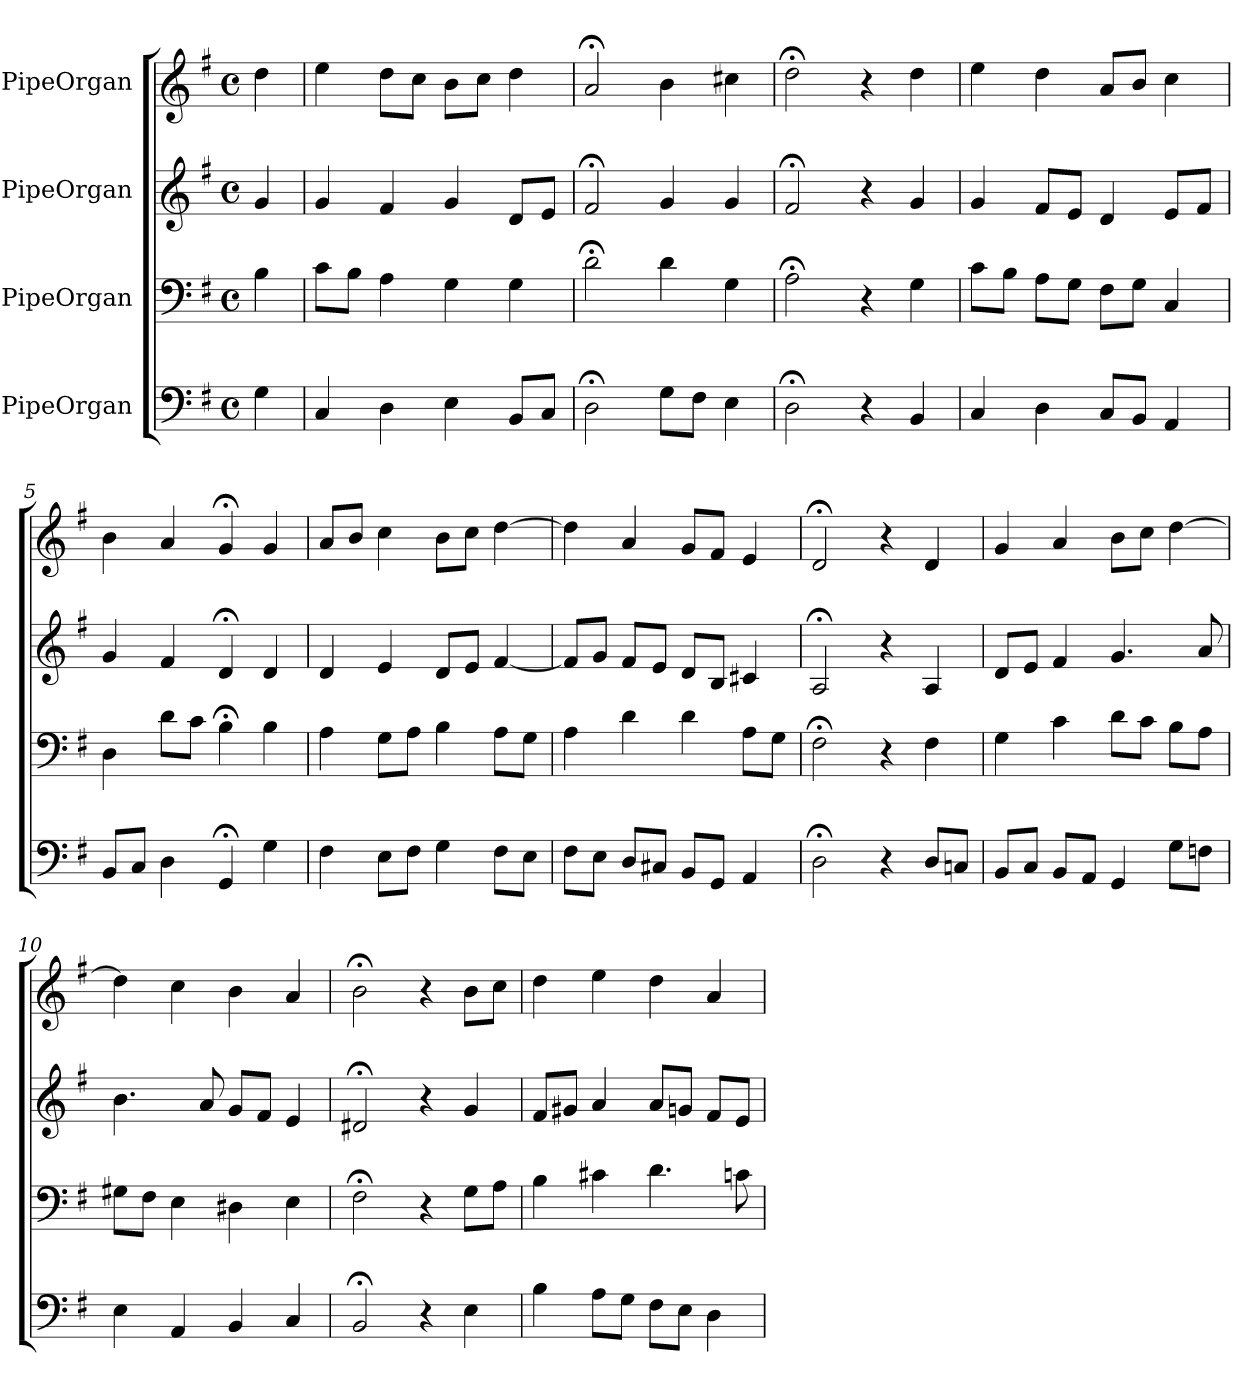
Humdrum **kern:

**kern	**kern	**kern	**kern
*part4	*part3	*part2	*part1
*staff4	*staff3	*staff2	*staff1
*I"PipeOrgan	*I"PipeOrgan	*I"PipeOrgan	*I"PipeOrgan
*clefF4	*clefF4	*clefG2	*clefG2
*k[f#]	*k[f#]	*k[f#]	*k[f#]
*G:	*G:	*G:	*G:
*M4/4	*M4/4	*M4/4	*M4/4
*met(c)	*met(c)	*met(c)	*met(c)
*MM60	*MM60	*MM60	*MM60
=	=	=	=
4G	4B	4g	4dd
=1	=1	=1	=1
4C	8c\L	4g	4ee
.	8B\J	.	.
4D	4A	4f#	8dd\L
.	.	.	8cc\J
4E	4G	4g	8b\L
.	.	.	8cc\J
8BB/L	4G	8d/L	4dd
8C/J	.	8e/J	.
=2	=2	=2	=2
2D;<	2d;<	2f#;<	2a;<
8G\L	4d	4g	4b
8F#\J	.	.	.
4E	4G	4g	4cc#X
=3	=3	=3	=3
2D;<	2A;<	2f#;<	2dd;<
4r	4r	4r	4r
4BB	4G	4g	4dd
=4	=4	=4	=4
4C	8c\L	4g	4ee
.	8B\J	.	.
4D	8A\L	8f#/L	4dd
.	8G\J	8e/J	.
8C/L	8F#\L	4d	8a/L
8BB/J	8G\J	.	8b/J
4AA	4C	8e/L	4cc
.	.	8f#/J	.
=5	=5	=5	=5
8BB/L	4D	4g	4b
8C/J	.	.	.
4D	8d\L	4f#	4a
.	8c\J	.	.
4GG;<	4B;<	4d;<	4g;<
4G	4B	4d	4g
=6	=6	=6	=6
4F#	4A	4d	8a/L
.	.	.	8b/J
8E\L	8G\L	4e	4cc
8F#\J	8A\J	.	.
4G	4B	8d/L	8b\L
.	.	8e/J	8cc\J
8F#\L	8A\L	[4f#	[4dd
8E\J	8G\J	.	.
=7	=7	=7	=7
8F#\L	4A	8f#/L]	4dd]
8E\J	.	8g/J	.
8D/L	4d	8f#/L	4a
8C#X/J	.	8e/J	.
8BB/L	4d	8d/L	8g/L
8GG/J	.	8B/J	8f#/J
4AA	8A\L	4c#X	4e
.	8G\J	.	.
=8	=8	=8	=8
2D;<	2F#;<	2A;<	2d;<
4r	4r	4r	4r
8D/L	4F#	4A	4d
8Cn/J	.	.	.
=9	=9	=9	=9
8BB/L	4G	8d/L	4g
8C/J	.	8e/J	.
8BB/L	4c	4f#	4a
8AA/J	.	.	.
4GG	8d\L	4.g	8b\L
.	8c\J	.	8cc\J
8G\L	8B\L	.	[4dd
8Fn\J	8A\J	8a	.
=10	=10	=10	=10
4E	8G#X\L	4.b	4dd]
.	8F#\J	.	.
4AA	4E	.	4cc
.	.	8a	.
4BB	4D#X	8g/L	4b
.	.	8f#/J	.
4C	4E	4e	4a
=11	=11	=11	=11
2BB;<	2F#;<	2d#X;<	2b;<
4r	4r	4r	4r
4E	8G\L	4g	8b\L
.	8A\J	.	8cc\J
=12	=12	=12	=12
4B	4B	8f#/L	4dd
.	.	8g#X/J	.
8A\L	4c#X	4a	4ee
8G\J	.	.	.
8F#\L	4.d	8a/L	4dd
8E\J	.	8gn/J	.
4D	.	8f#/L	4a
.	8cn	8e/J	.
=	=	=	=
*-	*-	*-	*-
